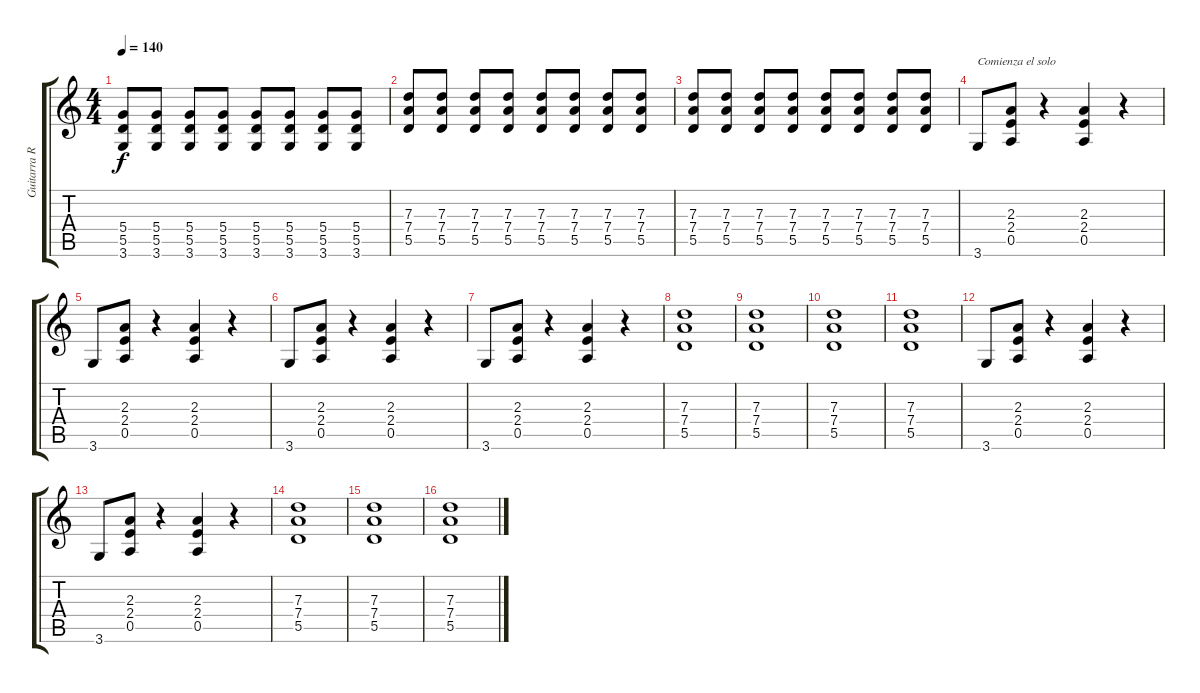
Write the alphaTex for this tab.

\track ("Guitarra Rítmica" "Guitarra R") {instrument overdrivenguitar}
\staff {score tabs}
\tuning (E4 B3 G3 D3 A2 E2) {hide}
\ts (4 4)
\tempo 140
\clef g2
\ks c
(5.4 5.5 3.6).8{dy f} (5.4 5.5 3.6).8 (5.4 5.5 3.6).8 (5.4 5.5 3.6).8 (5.4 5.5 3.6).8 (5.4 5.5 3.6).8 (5.4 5.5 3.6).8 (5.4 5.5 3.6).8 |
(7.3 7.4 5.5).8 (7.3 7.4 5.5).8 (7.3 7.4 5.5).8 (7.3 7.4 5.5).8 (7.3 7.4 5.5).8 (7.3 7.4 5.5).8 (7.3 7.4 5.5).8 (7.3 7.4 5.5).8 |
(7.3 7.4 5.5).8 (7.3 7.4 5.5).8 (7.3 7.4 5.5).8 (7.3 7.4 5.5).8 (7.3 7.4 5.5).8 (7.3 7.4 5.5).8 (7.3 7.4 5.5).8 (7.3 7.4 5.5).8 |
3.6.8{txt "Comienza el solo"} (2.3 2.4 0.5).8 r.4 (2.3 2.4 0.5).4 r.4 |
3.6.8 (2.3 2.4 0.5).8 r.4 (2.3 2.4 0.5).4 r.4 |
3.6.8 (2.3 2.4 0.5).8 r.4 (2.3 2.4 0.5).4 r.4 |
3.6.8 (2.3 2.4 0.5).8 r.4 (2.3 2.4 0.5).4 r.4 |
(7.3 7.4 5.5).1 |
(7.3 7.4 5.5).1 |
(7.3 7.4 5.5).1 |
(7.3 7.4 5.5).1 |
3.6.8 (2.3 2.4 0.5).8 r.4 (2.3 2.4 0.5).4 r.4 |
3.6.8 (2.3 2.4 0.5).8 r.4 (2.3 2.4 0.5).4 r.4 |
(7.3 7.4 5.5).1 |
(7.3 7.4 5.5).1 |
(7.3 7.4 5.5).1
